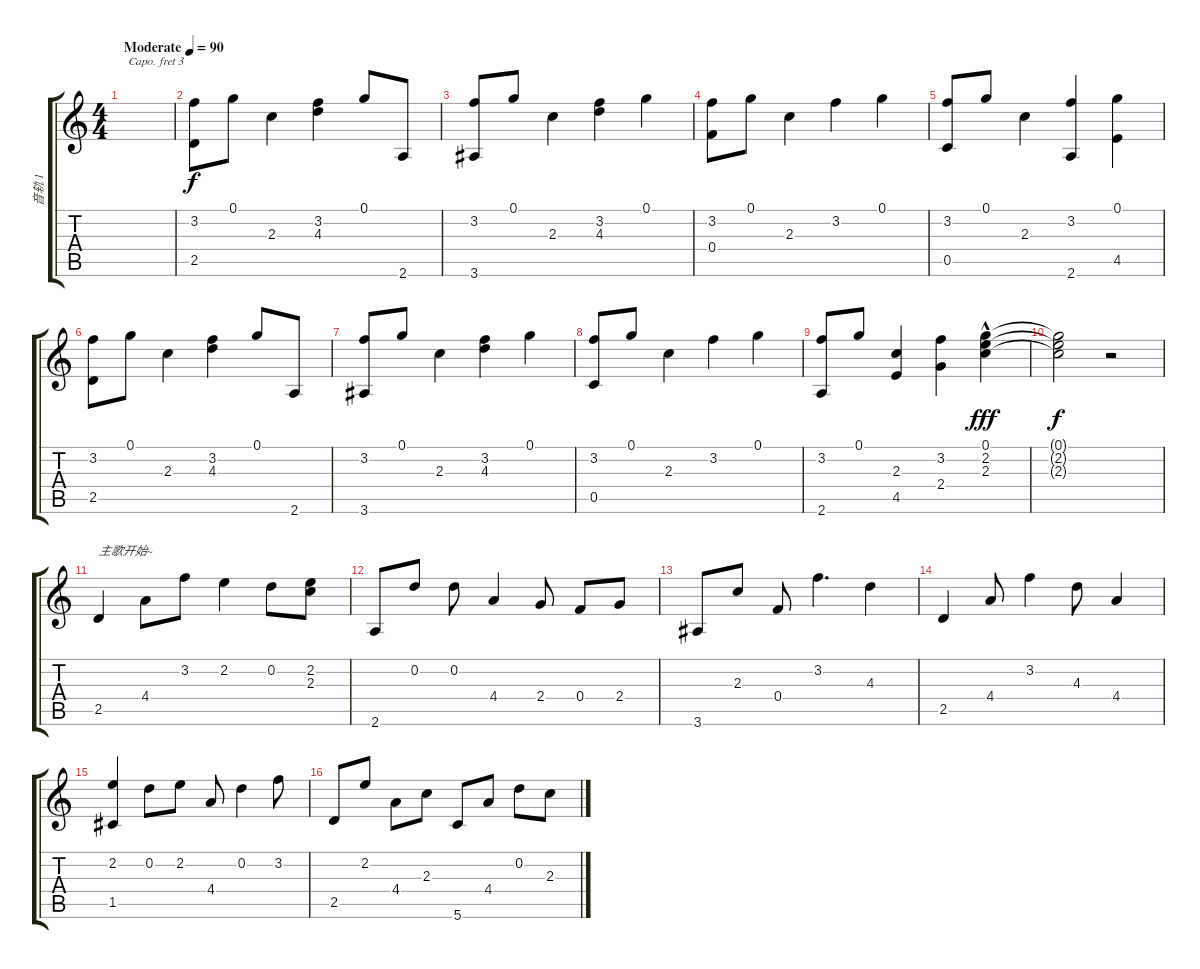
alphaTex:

\track ("音轨 1" "音轨 1") {instrument acousticguitarsteel}
\staff {score tabs}
\capo 3
\tuning (E4 B3 G3 D3 A2 E2) {hide}
\ts (4 4)
\tempo (90 "Moderate")
\clef g2
\ks c
|
(3.2 2.5).8 0.1.8 2.3.4 (3.2 4.3).4 0.1.8 2.6.8 |
(3.2 3.6).8 0.1.8 2.3.4 (3.2 4.3).4 0.1.4 |
(3.2 0.4).8 0.1.8 2.3.4 3.2.4 0.1.4 |
(3.2 0.5).8 0.1.8 2.3.4 (3.2 2.6).4 (0.1 4.5).4 |
(3.2 2.5).8 0.1.8 2.3.4 (3.2 4.3).4 0.1.8 2.6.8 |
(3.2 3.6).8 0.1.8 2.3.4 (3.2 4.3).4 0.1.4 |
(3.2 0.5).8 0.1.8 2.3.4 3.2.4 0.1.4 |
(3.2 2.6).8 0.1.8 (2.3 4.5).4 (3.2 2.4).4 (0.1 2.2 2.3{hac}).4{dy fff} |
(0.1{t} 2.2{t} 2.3{t}).2{dy f} r.2 |
2.5.4{txt "主歌开始~"} 4.4.8 3.2.8 2.2.4 0.2.8 (2.2 2.3).8 |
2.6.8 0.2.8 0.2.8 4.4.4 2.4.8 0.4.8 2.4.8 |
3.6.8 2.3.8 0.4.8 3.2.4{d} 4.3.4 |
2.5.4 4.4.8 3.2.4 4.3.8 4.4.4 |
(2.2 1.5).4 0.2.8 2.2.8 4.4.8 0.2.4 3.2.8 |
2.5.8 2.2.8 4.4.8 2.3.8 5.6.8 4.4.8 0.2.8 2.3.8
